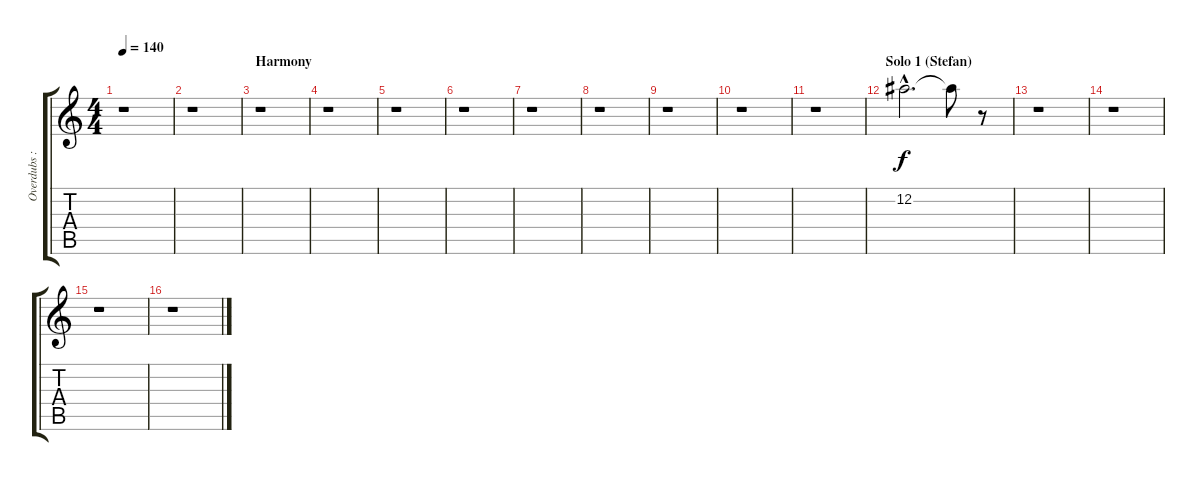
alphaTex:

\track ("Overdubs :: Guitar 3" "Overdubs :") {instrument overdrivenguitar}
\staff {score tabs}
\tuning (Eb4 Bb3 Gb3 Db3 Ab2 Eb2) {hide}
\ts (4 4)
\tempo 140
\clef g2
\ks c
r.1{dy f} |
r.1 |
\section ("" "Harmony ")
r.1 |
r.1 |
r.1 |
r.1 |
r.1 |
r.1 |
r.1 |
r.1 |
r.1 |
\section ("" "Solo 1 (Stefan)")
12.2{hac}.2{d volume 11} 12.2{t}.8 r.8{volume 7} |
r.1 |
r.1 |
r.1 |
r.1
